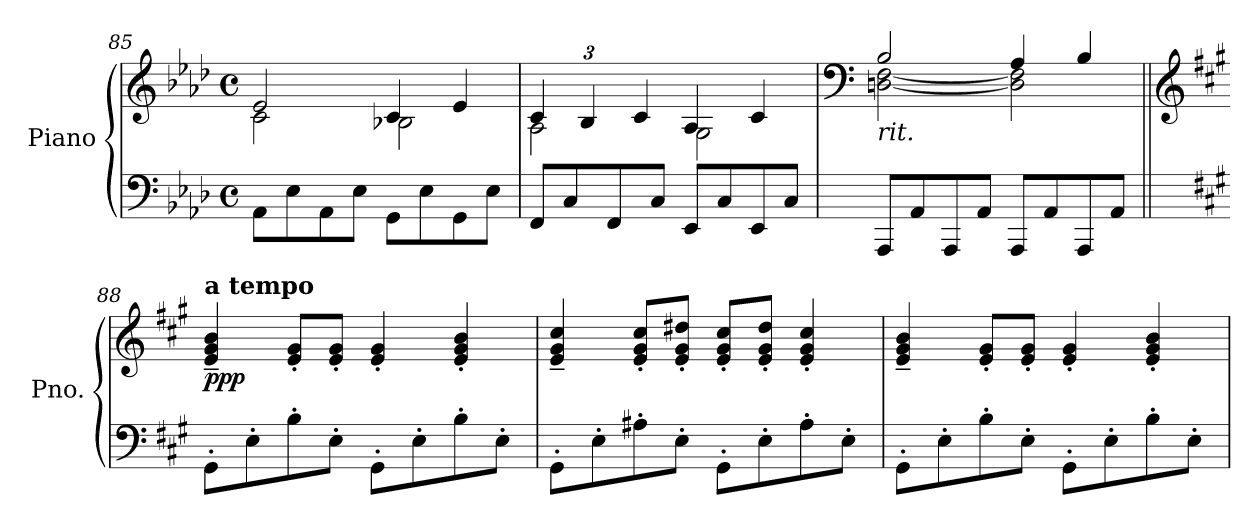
**kern	**kern	**dynam
*part1	*part1	*part1
*staff2	*staff1	*staff1/2
*I"Piano	*	*
*I'Pno.	*	*
*clefF4	*clefG2	*
*k[b-e-a-d-]	*k[b-e-a-d-]	*
*M4/4	*M4/4	*
*met(c)	*met(c)	*
=85	=85	=85
*	*^	*
8AA-\L	2e-/	2c\	.
8E-\	.	.	.
8AA-\	.	.	.
8E-\J	.	.	.
8GG\L	4c/	2B-X\	.
8E-\	.	.	.
8GG\	4e-/	.	.
8E-\J	.	.	.
=86	=86	=86	=86
*	*Xbrackettup	*	*
8FF/L	6c/	2A-\	.
8C/	.	.	.
.	6B-/	.	.
8FF/	.	.	.
.	6c/	.	.
8C/J	.	.	.
8EE-/L	4A-/	2G\	.
8C/	.	.	.
8EE-/	4c/	.	.
8C/J	.	.	.
=87	=87	=87	=87
*	*clefF4	*	*
!	!LO:TX:b:i:t=rit.	!	!
8AAA-/L	2B-/	[2Dn\ [2F\	.
8AA-/	.	.	.
8AAA-/	.	.	.
8AA-/J	.	.	.
8AAA-/L	4A-/	2D\] 2F\]	.
8AA-/	.	.	.
8AAA-/	4B-/	.	.
8AA-/J	.	.	.
*	*v	*v	*
!!LO:LB:g=z
=88||	=88||	=88||
*	*clefG2	*
*k[f#c#g#]	*k[f#c#g#]	*
!	!LO:TX:a:B:t=a tempo	!
!	!	!LO:DY:b
8GG#'\L	4e/~ 4g#/~ 4b/~	ppp
8E'\	.	.
8B'\	8e/' 8g#/'L	.
8E'\J	8e/' 8g#/'J	.
8GG#'\L	4e/' 4g#/'	.
8E'\	.	.
8B'\	4e/' 4g#/' 4b/'	.
8E'\J	.	.
=89	=89	=89
8GG#'\L	4e/~ 4g#/~ 4cc#/~	.
8E'\	.	.
8A#X'\	8e/' 8g#/' 8cc#/'L	.
8E'\J	8e/' 8g#/' 8dd#X/'J	.
8GG#'\L	8e/' 8g#/' 8cc#/'L	.
8E'\	8e/' 8g#/' 8dd#/'J	.
8A#'\	4e/' 4g#/' 4cc#/'	.
8E'\J	.	.
=90	=90	=90
8GG#'\L	4e/~ 4g#/~ 4b/~	.
8E'\	.	.
8B'\	8e/' 8g#/'L	.
8E'\J	8e/' 8g#/'J	.
8GG#'\L	4e/' 4g#/'	.
8E'\	.	.
8B'\	4e/' 4g#/' 4b/'	.
8E'\J	.	.
=	=	=
*-	*-	*-
